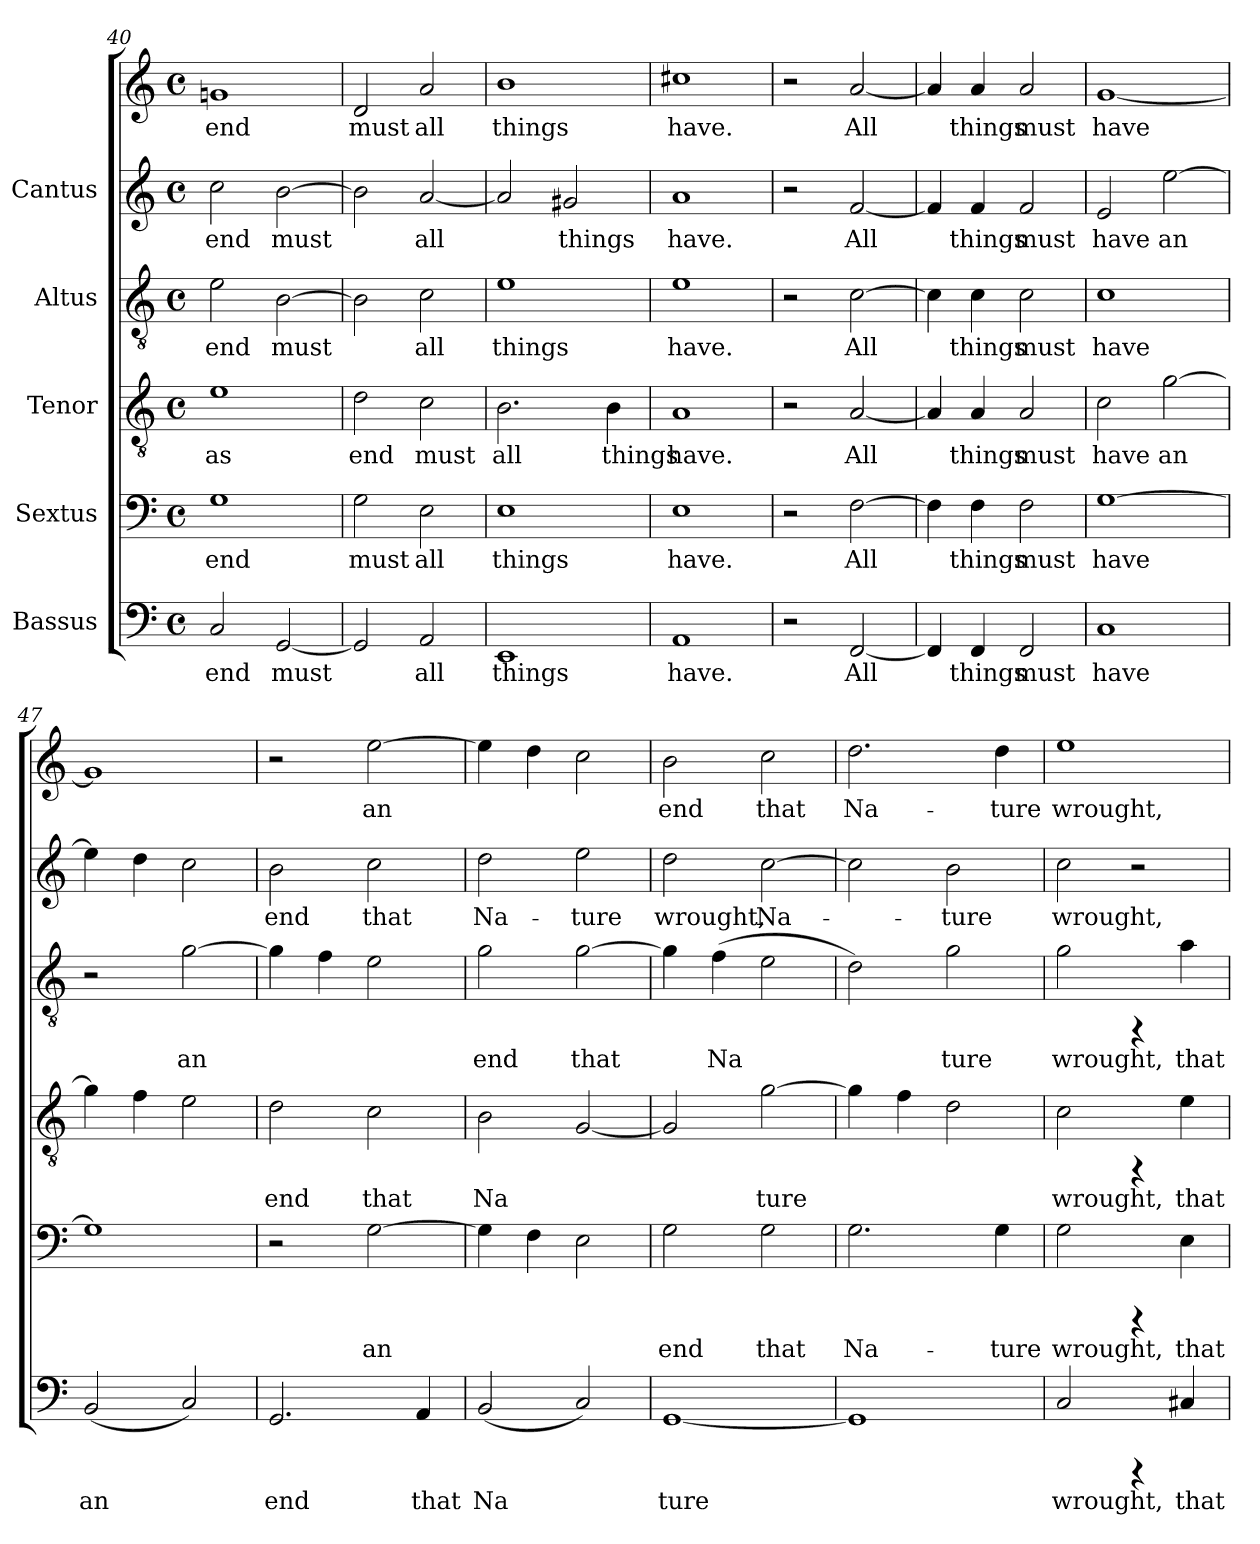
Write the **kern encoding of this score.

**kern	**text	**kern	**text	**kern	**text	**kern	**text	**kern	**text	**kern	**text
*part5	*part5	*part4	*part4	*part3	*part3	*part2	*part2	*part1	*part1	*part1	*part1
*staff6	*staff6	*staff5	*staff5	*staff4	*staff4	*staff3	*staff3	*staff2	*staff2	*staff1	*staff1
*I"Bassus	*	*I"Sextus	*	*I"Tenor	*	*I"Altus	*	*I"Cantus	*	*	*
*clefF4	*	*clefF4	*	*clefGv2	*	*clefGv2	*	*clefG2	*	*clefG2	*
*M4/4	*	*M4/4	*	*M4/4	*	*M4/4	*	*M4/4	*	*M4/4	*
*met(c)	*	*met(c)	*	*met(c)	*	*met(c)	*	*met(c)	*	*met(c)	*
=40	=40	=40	=40	=40	=40	=40	=40	=40	=40	=40	=40
!	!LO:LY:b:cj	!	!LO:LY:b:cj	!	!LO:LY:b:cj	!	!LO:LY:b:cj	!	!LO:LY:b:cj	!	!LO:LY:b:cj
2C/	end	1G	end	1e	as	2e\	end	2cc\	end	1gn	end
!	!LO:LY:b:cj	!	!	!	!	!	!LO:LY:b:cj	!	!LO:LY:b:cj	!	!
[<2GG/	must	.	.	.	.	[>2B\	must	[>2b\	must	.	.
!!LO:PB:g=z
=41	=41	=41	=41	=41	=41	=41	=41	=41	=41	=41	=41
!	!LO:LY:b:cj	!	!LO:LY:b:cj	!	!LO:LY:b:cj	!	!LO:LY:b:cj	!	!LO:LY:b:cj	!	!LO:LY:b:cj
2GG/]	.	2G\	must	2d\	end	2B\]	.	2b\]	.	2d/	must
!	!LO:LY:b:cj	!	!LO:LY:b:cj	!	!LO:LY:b:cj	!	!LO:LY:b:cj	!	!LO:LY:b:cj	!	!LO:LY:b:cj
2AA/	all	2E\	all	2c\	must	2c\	all	[<2a/	all	2a/	all
=42	=42	=42	=42	=42	=42	=42	=42	=42	=42	=42	=42
!	!LO:LY:b:cj	!	!LO:LY:b:cj	!	!LO:LY:b:cj	!	!LO:LY:b:cj	!	!LO:LY:b:cj	!	!LO:LY:b:cj
1EE	things	1E	things	2.B\	all	1e	things	2a/]	.	1b	things
!	!	!	!	!	!	!	!	!	!LO:LY:b:cj	!	!
.	.	.	.	.	.	.	.	2g#X/	things	.	.
!	!	!	!	!	!LO:LY:b:cj	!	!	!	!	!	!
.	.	.	.	4B\	things	.	.	.	.	.	.
=43	=43	=43	=43	=43	=43	=43	=43	=43	=43	=43	=43
!	!LO:LY:b:cj	!	!LO:LY:b:cj	!	!LO:LY:b:cj	!	!LO:LY:b:cj	!	!LO:LY:b:cj	!	!LO:LY:b:cj
1AA	have.	1E	have.	1A	have.	1e	have.	1a	have.	1cc#X	have.
=44	=44	=44	=44	=44	=44	=44	=44	=44	=44	=44	=44
2r	.	2r	.	2r	.	2r	.	2r	.	2r	.
!	!LO:LY:b:cj	!	!LO:LY:b:cj	!	!LO:LY:b:cj	!	!LO:LY:b:cj	!	!LO:LY:b:cj	!	!LO:LY:b:cj
[<2FF/	All	[>2F\	All	[<2A/	All	[>2c\	All	[<2f/	All	[<2a/	All
=45	=45	=45	=45	=45	=45	=45	=45	=45	=45	=45	=45
!	!LO:LY:b:cj	!	!LO:LY:b:cj	!	!LO:LY:b:cj	!	!LO:LY:b:cj	!	!LO:LY:b:cj	!	!LO:LY:b:cj
4FF/]	.	4F\]	.	4A/]	.	4c\]	.	4f/]	.	4a/]	.
!	!LO:LY:b:cj	!	!LO:LY:b:cj	!	!LO:LY:b:cj	!	!LO:LY:b:cj	!	!LO:LY:b:cj	!	!LO:LY:b:cj
4FF/	things	4F\	things	4A/	things	4c\	things	4f/	things	4a/	things
!	!LO:LY:b:cj	!	!LO:LY:b:cj	!	!LO:LY:b:cj	!	!LO:LY:b:cj	!	!LO:LY:b:cj	!	!LO:LY:b:cj
2FF/	must	2F\	must	2A/	must	2c\	must	2f/	must	2a/	must
=46	=46	=46	=46	=46	=46	=46	=46	=46	=46	=46	=46
!	!LO:LY:b:cj	!	!LO:LY:b:cj	!	!LO:LY:b:cj	!	!LO:LY:b:cj	!	!LO:LY:b:cj	!	!LO:LY:b:cj
1C	have	[>1G	have	2c\	have	1c	have	2e/	have	[<1g	have
!	!	!	!	!	!LO:LY:b:cj	!	!	!	!LO:LY:b:cj	!	!
.	.	.	.	[>2g\	an	.	.	[>2ee\	an	.	.
=47	=47	=47	=47	=47	=47	=47	=47	=47	=47	=47	=47
!	!LO:LY:b:cj	!	!	!	!	!	!	!	!	!	!
(<2BB/	an	1G]	.	4g\]	.	2r	.	4ee\]	.	1g]	.
.	.	.	.	4f\	.	.	.	4dd\	.	.	.
!	!LO:LY:b:cj	!	!	!	!	!	!LO:LY:b:cj	!	!	!	!
2C/)	.	.	.	2e\	.	[>2g\	an	2cc\	.	.	.
!!LO:LB:g=z
=48	=48	=48	=48	=48	=48	=48	=48	=48	=48	=48	=48
!	!LO:LY:b:cj	!	!	!	!LO:LY:b:cj	!	!	!	!LO:LY:b:cj	!	!
2.GG/	end	2r	.	2d\	end	4g\]	.	2b\	end	2r	.
.	.	.	.	.	.	4f\	.	.	.	.	.
!	!	!	!LO:LY:b:cj	!	!LO:LY:b:cj	!	!	!	!LO:LY:b:cj	!	!LO:LY:b:cj
.	.	[>2G\	an	2c\	that	2e\	.	2cc\	that	[>2ee\	an
!	!LO:LY:b:cj	!	!	!	!	!	!	!	!	!	!
4AA/	that	.	.	.	.	.	.	.	.	.	.
=49	=49	=49	=49	=49	=49	=49	=49	=49	=49	=49	=49
!	!LO:LY:b:cj	!	!	!	!LO:LY:b:cj	!	!LO:LY:b:cj	!	!LO:LY:b:cj	!	!
(<2BB/	Na-	4G\]	.	2B\	Na-	2g\	end	2dd\	Na-	4ee\]	.
.	.	4F\	.	.	.	.	.	.	.	4dd\	.
!	!LO:LY:b:cj	!	!	!	!LO:LY:b:cj	!	!LO:LY:b:cj	!	!LO:LY:b:cj	!	!
2C/)	--	2E\	.	[<2G/	--	[>2g\	that	2ee\	-ture	2cc\	.
=50	=50	=50	=50	=50	=50	=50	=50	=50	=50	=50	=50
!	!LO:LY:b:cj	!	!LO:LY:b:cj	!	!LO:LY:b:cj	!	!LO:LY:b:cj	!	!LO:LY:b:cj	!	!LO:LY:b:cj
[<1GG	-ture	2G\	end	2G/]	-	4g\]	.	2dd\	wrought,	2b\	end
!	!	!	!	!	!	!	!LO:LY:b:cj	!	!	!	!
.	.	.	.	.	.	(>4f\	Na-	.	.	.	.
!	!	!	!LO:LY:b:cj	!	!LO:LY:b:cj	!	!LO:LY:b:cj	!	!LO:LY:b:cj	!	!LO:LY:b:cj
.	.	2G\	that	[>2g\	ture	2e\	--	[>2cc\	Na-	2cc\	that
=51	=51	=51	=51	=51	=51	=51	=51	=51	=51	=51	=51
!	!	!	!LO:LY:b:cj	!	!	!	!LO:LY:b:cj	!	!LO:LY:b:cj	!	!LO:LY:b:cj
1GG]	.	2.G\	Na-	4g\]	.	2d\)	-	2cc\]	.	2.dd\	-Na-
.	.	.	.	4f\	.	.	.	.	.	.	.
!	!	!	!	!	!	!	!LO:LY:b:cj	!	!LO:LY:b:cj	!	!
.	.	.	.	2d\	.	2g\	ture	2b\	ture	.	.
!	!	!	!LO:LY:b:cj	!	!	!	!	!	!	!	!LO:LY:b:cj
.	.	4G\	-ture	.	.	.	.	.	.	4dd\	-ture
=52	=52	=52	=52	=52	=52	=52	=52	=52	=52	=52	=52
!	!LO:LY:b:cj	!	!LO:LY:b:cj	!	!LO:LY:b:cj	!	!LO:LY:b:cj	!	!LO:LY:b:cj	!	!LO:LY:b:cj
2C/	wrought,	2G\	wrought,	2c\	wrought,	2g\	wrought,	2cc\	wrought,	1ee	wrought,
4rCCC	.	4rCCC	.	4rFF	.	4rFF	.	2r	.	.	.
!	!LO:LY:b:cj	!	!LO:LY:b:cj	!	!LO:LY:b:cj	!	!LO:LY:b:cj	!	!	!	!
4C#X/	that	4E\	that	4e\	that	4a\	that	.	.	.	.
=	=	=	=	=	=	=	=	=	=	=	=
*-	*-	*-	*-	*-	*-	*-	*-	*-	*-	*-	*-
